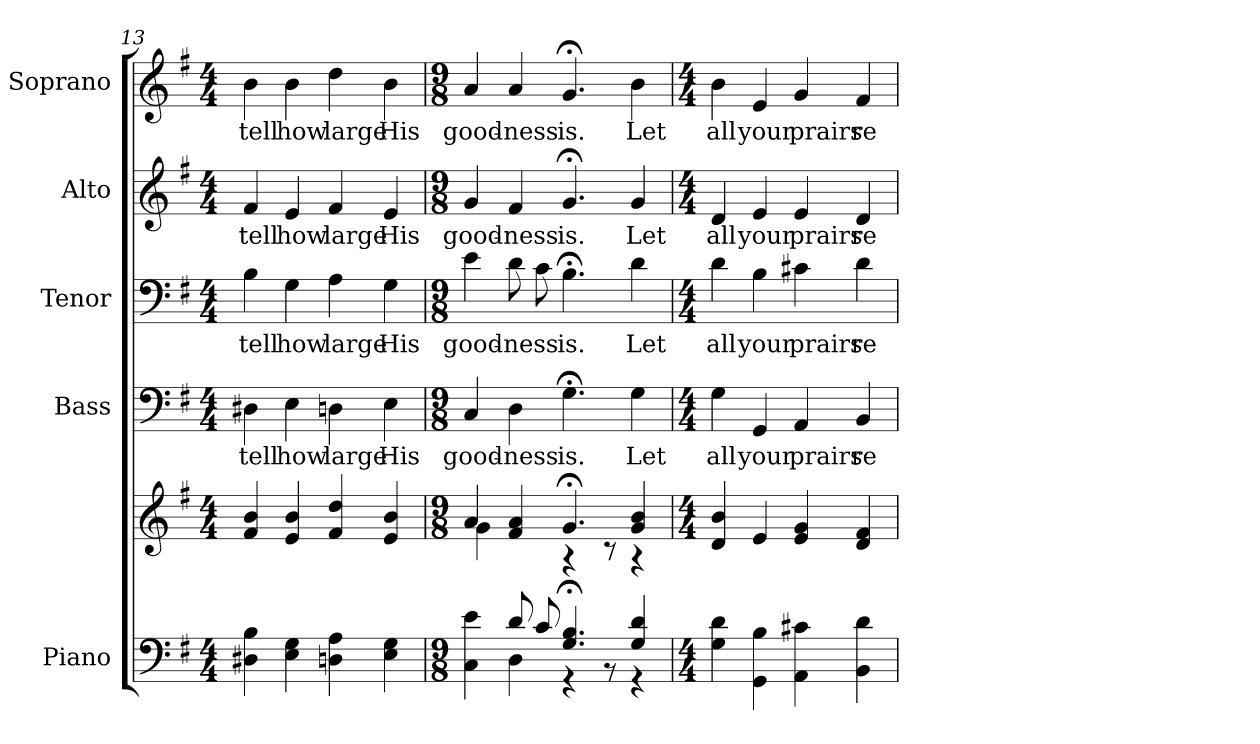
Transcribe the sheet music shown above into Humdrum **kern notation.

**kern	**kern	**kern	**text	**kern	**text	**kern	**text	**kern	**text
*part5	*part5	*part4	*part4	*part3	*part3	*part2	*part2	*part1	*part1
*staff6	*staff5	*staff4	*staff4	*staff3	*staff3	*staff2	*staff2	*staff1	*staff1
*I"Piano	*	*I"Bass	*	*I"Tenor	*	*I"Alto	*	*I"Soprano	*
*I'Pno.	*	*I'B.	*	*I'T.	*	*I'A.	*	*I'S.	*
*clefF4	*clefG2	*clefF4	*	*clefF4	*	*clefG2	*	*clefG2	*
*k[f#]	*k[f#]	*k[f#]	*	*k[f#]	*	*k[f#]	*	*k[f#]	*
*G:	*G:	*G:	*	*G:	*	*G:	*	*G:	*
*M4/4	*M4/4	*M4/4	*	*M4/4	*	*M4/4	*	*M4/4	*
=13	=13	=13	=13	=13	=13	=13	=13	=13	=13
!	!	!	!LO:LY:b:color=#000000	!	!	!	!	!	!
!	!	!	!	!	!LO:LY:b:color=#000000	!	!	!	!
!	!	!	!	!	!	!	!LO:LY:b:color=#000000	!	!
!	!	!	!	!	!	!	!	!	!LO:LY:b:color=#000000
4D#Xi\ 4Bi	4f#i/ 4bi	4D#Xi\	tell	4Bi\	tell	4f#i/	tell	4bi\	tell
!	!	!	!LO:LY:b:color=#000000	!	!	!	!	!	!
!	!	!	!	!	!LO:LY:b:color=#000000	!	!	!	!
!	!	!	!	!	!	!	!LO:LY:b:color=#000000	!	!
!	!	!	!	!	!	!	!	!	!LO:LY:b:color=#000000
4Ei\ 4Gi	4ei/ 4bi	4Ei\	how	4Gi\	how	4ei/	how	4bi\	how
!	!	!	!LO:LY:b:color=#000000	!	!	!	!	!	!
!	!	!	!	!	!LO:LY:b:color=#000000	!	!	!	!
!	!	!	!	!	!	!	!LO:LY:b:color=#000000	!	!
!	!	!	!	!	!	!	!	!	!LO:LY:b:color=#000000
4Dni\ 4Ai	4f#i/ 4ddi	4Dni\	large	4Ai\	large	4f#i/	large	4ddi\	large
!	!	!	!LO:LY:b:color=#000000	!	!	!	!	!	!
!	!	!	!	!	!LO:LY:b:color=#000000	!	!	!	!
!	!	!	!	!	!	!	!LO:LY:b:color=#000000	!	!
!	!	!	!	!	!	!	!	!	!LO:LY:b:color=#000000
4Ei\ 4Gi	4ei/ 4bi	4Ei\	His	4Gi\	His	4ei/	His	4bi\	His
!!LO:PB:g=z
=14	=14	=14	=14	=14	=14	=14	=14	=14	=14
*M9/8	*M9/8	*M9/8	*	*M9/8	*	*M9/8	*	*M9/8	*
*^	*^	*	*	*	*	*	*	*	*
!	!	!	!	!	!LO:LY:b:color=#000000	!	!	!	!	!	!
!	!	!	!	!	!	!	!LO:LY:b:color=#000000	!	!	!	!
!	!	!	!	!	!	!	!	!	!LO:LY:b:color=#000000	!	!
!	!	!	!	!	!	!	!	!	!	!	!LO:LY:b:color=#000000
4Ci\ 4ei	4ryy	4ai/	4gi\	4Ci/	good-	4ei\	good-	4gi/	good-	4ai/	good-
!	!	!	!	!	!LO:LY:b:color=#000000	!	!	!	!	!	!
!	!	!	!	!	!	!	!LO:LY:b:color=#000000	!	!	!	!
!	!	!	!	!	!	!	!	!	!LO:LY:b:color=#000000	!	!
!	!	!	!	!	!	!	!	!	!	!	!LO:LY:b:color=#000000
8di/	4Di\	4f#i/ 4ai	4ryy	4Di\	-ness	8di\	-ness	4f#i/	-ness	4ai/	-ness
8ci/	.	.	.	.	.	8ci\	.	.	.	.	.
!	!	!	!	!	!LO:LY:b:color=#000000	!	!	!	!	!	!
!	!	!	!	!	!	!	!LO:LY:b:color=#000000	!	!	!	!
!	!	!	!	!	!	!	!	!	!LO:LY:b:color=#000000	!	!
!	!	!	!	!	!	!	!	!	!	!	!LO:LY:b:color=#000000
4.Gi/; 4.Bi;	4r	4.g;i/	4r	4.G;i\	is.	4.B;i\	is.	4.g;i/	is.	4.g;i/	is.
.	8r	.	8r	.	.	.	.	.	.	.	.
!	!	!	!	!	!LO:LY:b:color=#000000	!	!	!	!	!	!
!	!	!	!	!	!	!	!LO:LY:b:color=#000000	!	!	!	!
!	!	!	!	!	!	!	!	!	!LO:LY:b:color=#000000	!	!
!	!	!	!	!	!	!	!	!	!	!	!LO:LY:b:color=#000000
4Gi/ 4di	4r	4gi/ 4bi	4r	4Gi\	Let	4di\	Let	4gi/	Let	4bi\	Let
*v	*v	*	*	*	*	*	*	*	*	*	*
*	*v	*v	*	*	*	*	*	*	*	*
=15	=15	=15	=15	=15	=15	=15	=15	=15	=15
*M4/4	*M4/4	*M4/4	*	*M4/4	*	*M4/4	*	*M4/4	*
*^	*^	*	*	*	*	*	*	*	*
!	!	!	!	!	!LO:LY:b:color=#000000	!	!	!	!	!	!
*v	*v	*	*	*	*	*	*	*	*	*	*
*	*v	*v	*	*	*	*	*	*	*	*
*^	*^	*	*	*	*	*	*	*	*
!	!	!	!	!	!	!	!LO:LY:b:color=#000000	!	!	!	!
*v	*v	*	*	*	*	*	*	*	*	*	*
*	*v	*v	*	*	*	*	*	*	*	*
*^	*^	*	*	*	*	*	*	*	*
!	!	!	!	!	!	!	!	!	!LO:LY:b:color=#000000	!	!
*v	*v	*	*	*	*	*	*	*	*	*	*
*	*v	*v	*	*	*	*	*	*	*	*
*^	*^	*	*	*	*	*	*	*	*
!	!	!	!	!	!	!	!	!	!	!	!LO:LY:b:color=#000000
*v	*v	*	*	*	*	*	*	*	*	*	*
*	*v	*v	*	*	*	*	*	*	*	*
4Gi\ 4di	4di/ 4bi	4Gi\	all	4di\	all	4di/	all	4bi\	all
!	!	!	!LO:LY:b:color=#000000	!	!	!	!	!	!
!	!	!	!	!	!LO:LY:b:color=#000000	!	!	!	!
!	!	!	!	!	!	!	!LO:LY:b:color=#000000	!	!
!	!	!	!	!	!	!	!	!	!LO:LY:b:color=#000000
4GGi\ 4Bi	4ei/	4GGi/	your	4Bi\	your	4ei/	your	4ei/	your
!	!	!	!LO:LY:b:color=#000000	!	!	!	!	!	!
!	!	!	!	!	!LO:LY:b:color=#000000	!	!	!	!
!	!	!	!	!	!	!	!LO:LY:b:color=#000000	!	!
!	!	!	!	!	!	!	!	!	!LO:LY:b:color=#000000
4AAi\ 4c#Xi	4ei/ 4gi	4AAi/	prairs	4c#Xi\	prairs	4ei/	prairs	4gi/	prairs
!	!	!	!LO:LY:b:color=#000000	!	!	!	!	!	!
!	!	!	!	!	!LO:LY:b:color=#000000	!	!	!	!
!	!	!	!	!	!	!	!LO:LY:b:color=#000000	!	!
!	!	!	!	!	!	!	!	!	!LO:LY:b:color=#000000
4BBi\ 4di	4di/ 4f#i	4BBi/	re-	4di\	re-	4di/	re-	4f#i/	re-
=	=	=	=	=	=	=	=	=	=
*-	*-	*-	*-	*-	*-	*-	*-	*-	*-
